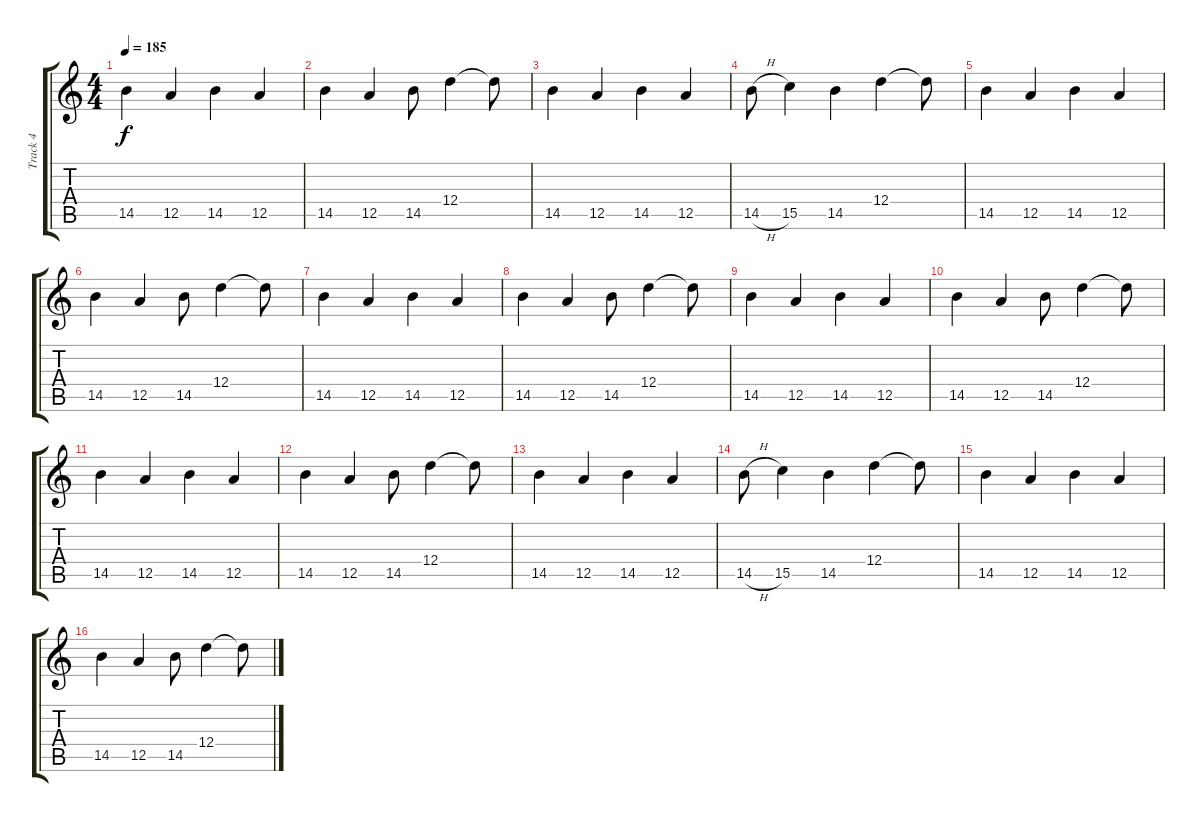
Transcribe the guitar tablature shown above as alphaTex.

\track ("Track 4" "Track 4") {instrument acousticguitarnylon}
\staff {score tabs}
\tuning (E4 B3 G3 D3 A2 E2) {hide}
\ts (4 4)
\tempo 185
\clef g2
\ks c
14.5.4{dy f} 12.5.4 14.5.4 12.5.4 |
14.5.4 12.5.4 14.5.8 12.4.4 12.4{t}.8 |
14.5.4 12.5.4 14.5.4 12.5.4 |
14.5{h}.8 15.5.4 14.5.4 12.4.4 12.4{t}.8 |
14.5.4 12.5.4 14.5.4 12.5.4 |
14.5.4 12.5.4 14.5.8 12.4.4 12.4{t}.8 |
14.5.4 12.5.4 14.5.4 12.5.4 |
14.5.4 12.5.4 14.5.8 12.4.4 12.4{t}.8 |
14.5.4 12.5.4 14.5.4 12.5.4 |
14.5.4 12.5.4 14.5.8 12.4.4 12.4{t}.8 |
14.5.4 12.5.4 14.5.4 12.5.4 |
14.5.4 12.5.4 14.5.8 12.4.4 12.4{t}.8 |
14.5.4 12.5.4 14.5.4 12.5.4 |
14.5{h}.8 15.5.4 14.5.4 12.4.4 12.4{t}.8 |
14.5.4 12.5.4 14.5.4 12.5.4 |
14.5.4 12.5.4 14.5.8 12.4.4 12.4{t}.8
